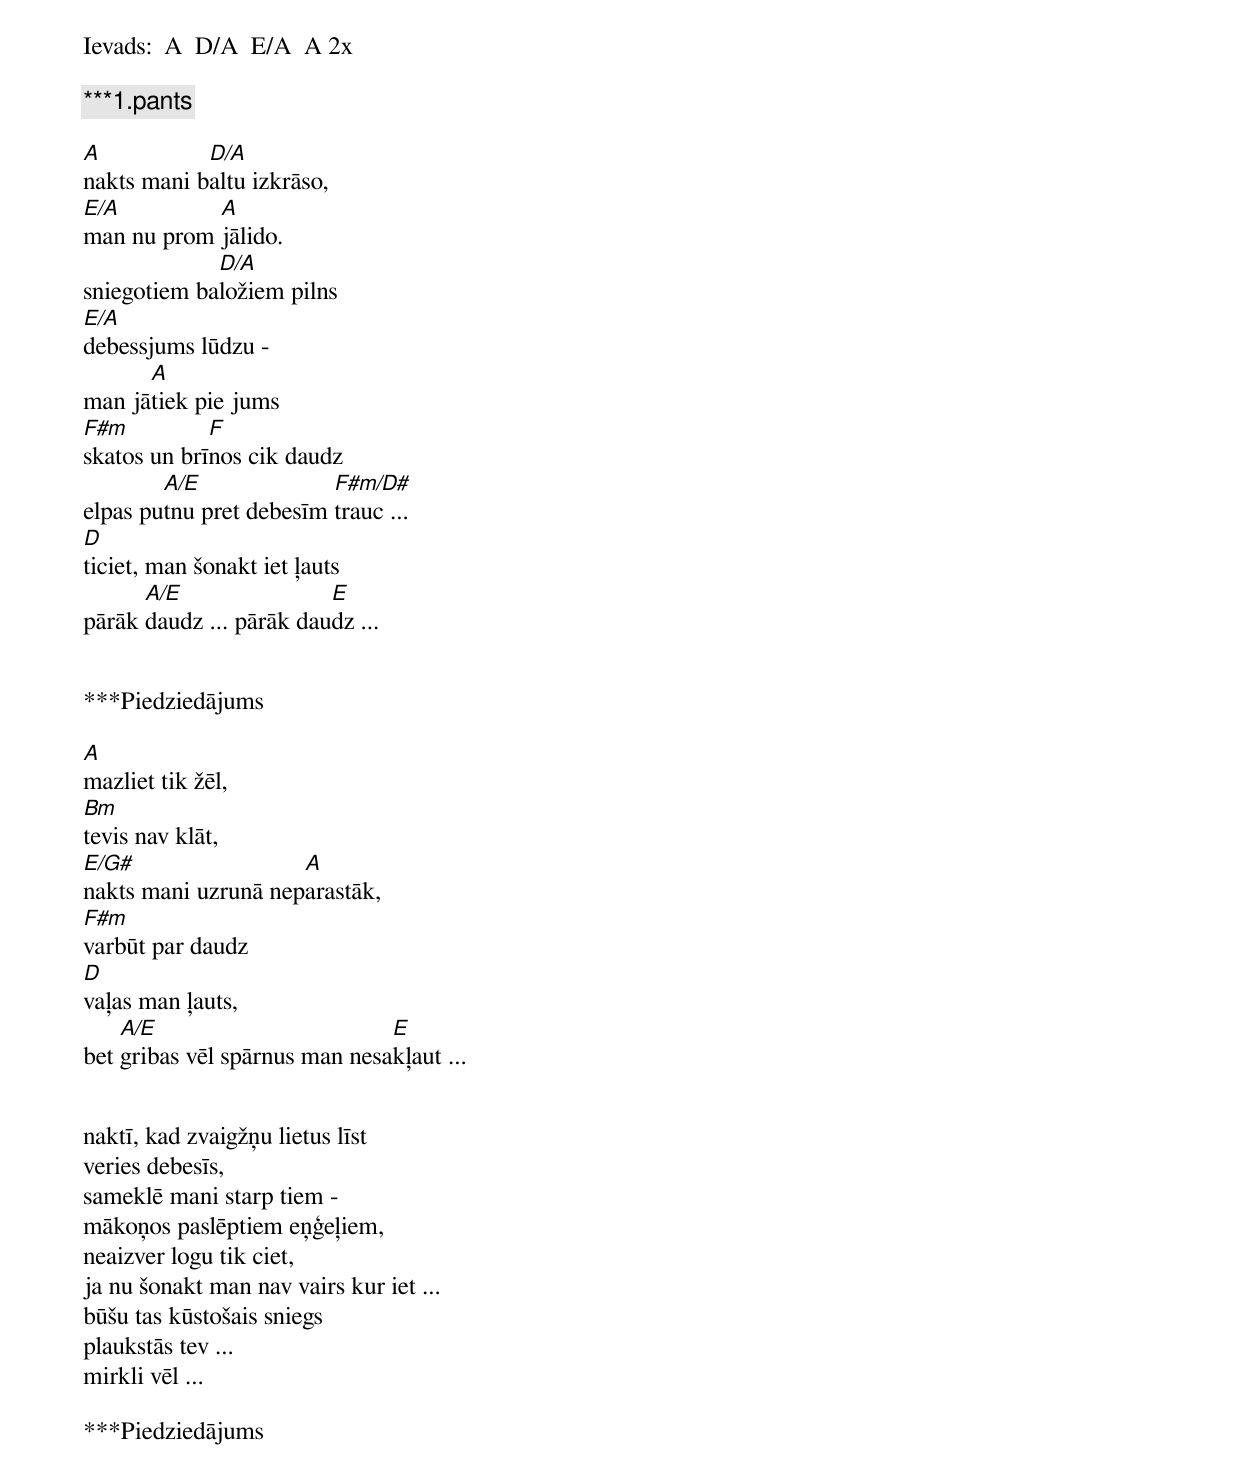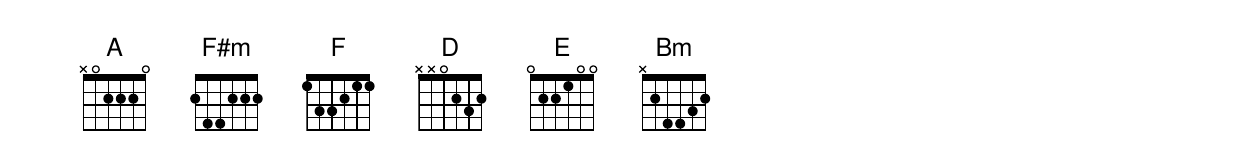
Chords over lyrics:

Ievads:  A  D/A  E/A  A 2x

***1.pants

A           D/A
nakts mani baltu izkrāso,
E/A         A
man nu prom jālido.
             D/A
sniegotiem baložiem pilns
E/A
debessjums lūdzu -
      A
man jātiek pie jums
F#m          F
skatos un brīnos cik daudz
        A/E              F#m/D#
elpas putnu pret debesīm trauc ...
D
ticiet, man šonakt iet ļauts
      A/E                E
pārāk daudz ... pārāk daudz ...


***Piedziedājums

A
mazliet tik žēl,
Bm
tevis nav klāt,
E/G#                 A
nakts mani uzrunā neparastāk,
F#m
varbūt par daudz
D
vaļas man ļauts,
    A/E                        E
bet gribas vēl spārnus man nesakļaut ...


naktī, kad zvaigžņu lietus līst
veries debesīs,
sameklē mani starp tiem -
mākoņos paslēptiem eņģeļiem,
neaizver logu tik ciet,
ja nu šonakt man nav vairs kur iet ...
būšu tas kūstošais sniegs
plaukstās tev ...
mirkli vēl ...

***Piedziedājums
